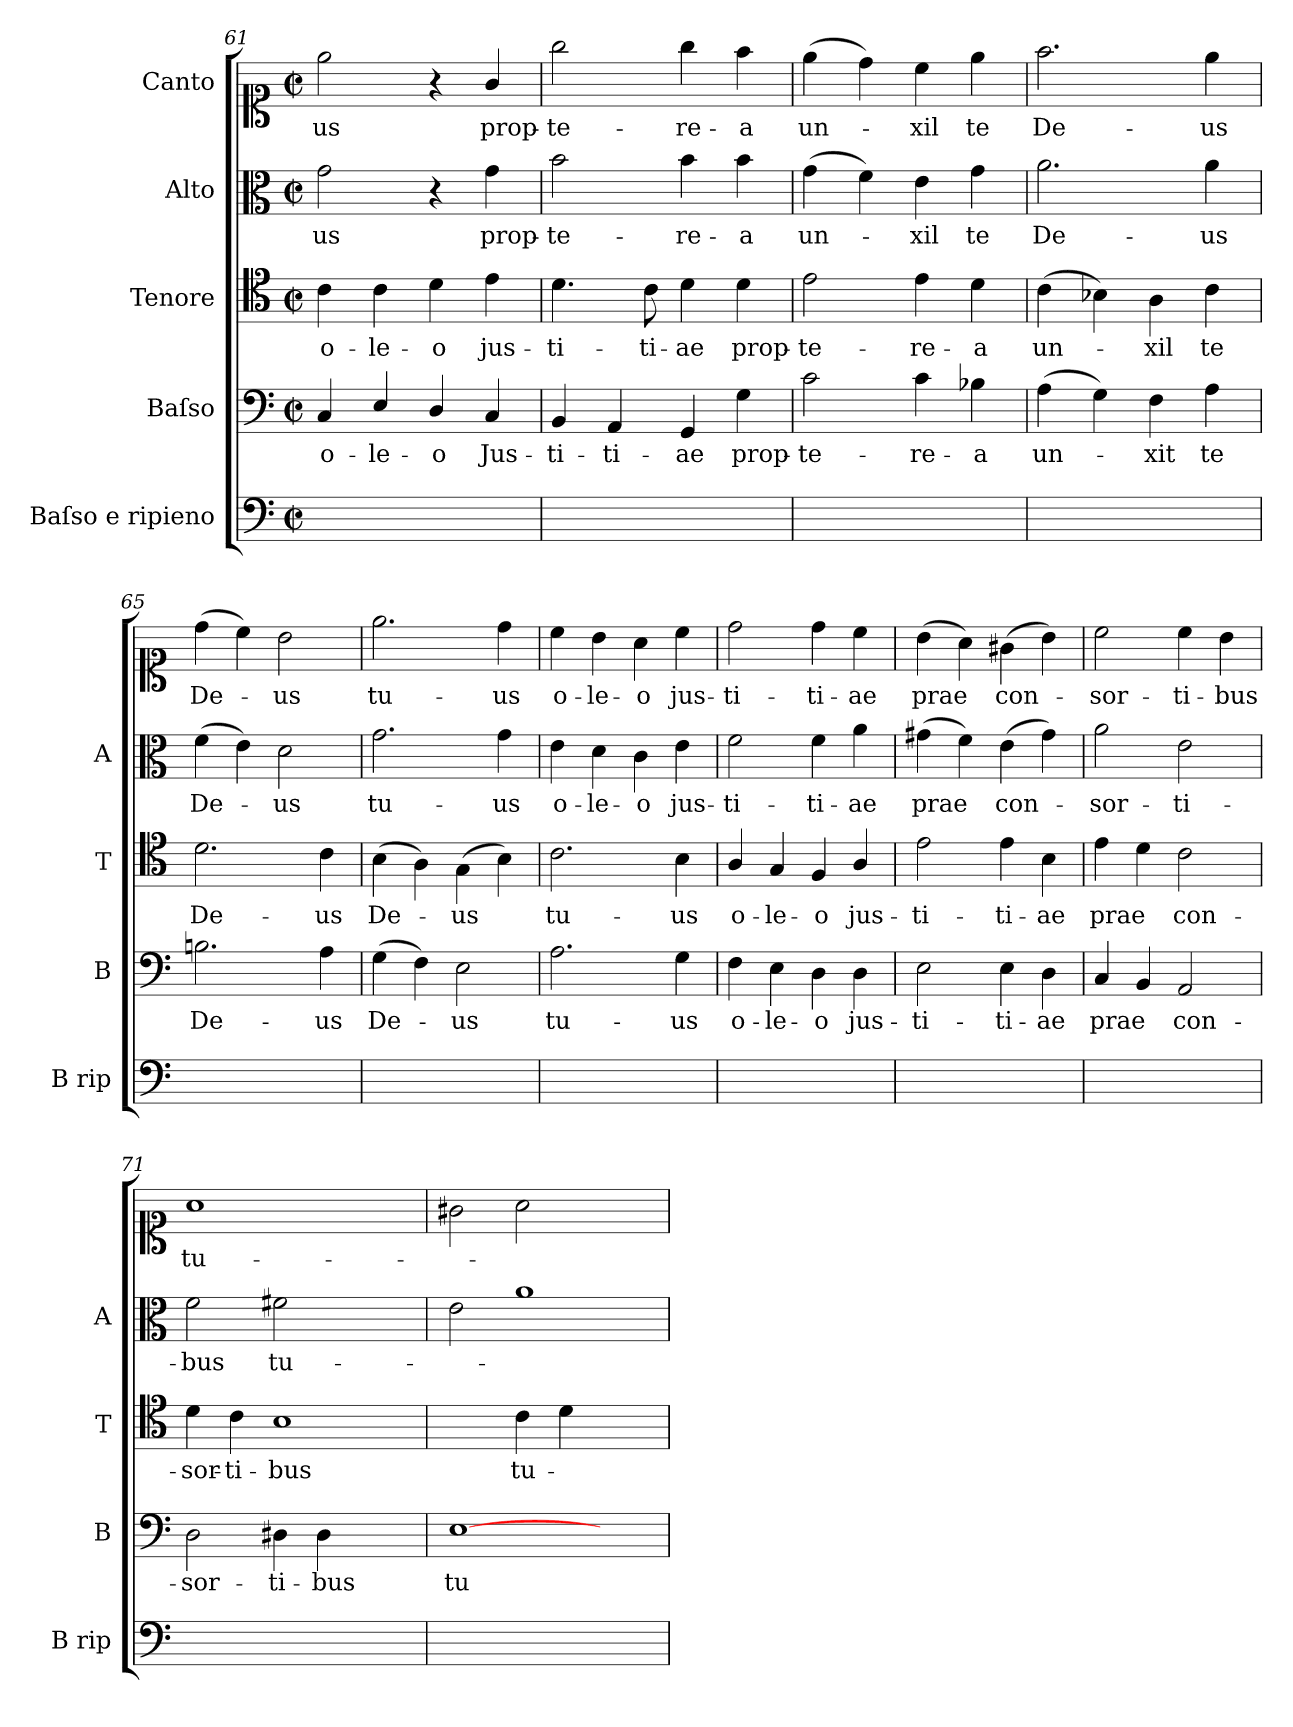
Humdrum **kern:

**kern	**kern	**text	**kern	**text	**kern	**text	**kern	**text
*part5	*part4	*part4	*part3	*part3	*part2	*part2	*part1	*part1
*staff5	*staff4	*staff4	*staff3	*staff3	*staff2	*staff2	*staff1	*staff1
*I"Baſso e ripieno	*I"Baſso	*	*I"Tenore	*	*I"Alto	*	*I"Canto	*
*I'B rip	*I'B	*	*I'T	*	*I'A	*	*	*
*clefF4	*clefF4	*	*clefC4	*	*clefC3	*	*clefC1	*
*k[]	*k[]	*	*k[]	*	*k[]	*	*k[]	*
*M2/2	*M2/2	*	*M2/2	*	*M2/2	*	*M2/2	*
*met(c|)	*met(c|)	*	*met(c|)	*	*met(c|)	*	*met(c|)	*
=61	=61	=61	=61	=61	=61	=61	=61	=61
1ryy	4C/	o-	4c\	o-	2g\	-us	2ee\	-us
.	4E/	-le-	4c\	-le-	.	.	.	.
.	4D/	-o	4d\	-o	4r	.	4r	.
.	4C/	Jus-	4e\	jus-	4g\	prop-	4g/	prop-
=62	=62	=62	=62	=62	=62	=62	=62	=62
1ryy	4BB/	-ti-	4.d\	-ti-	2b\	-te-	2gg\	-te-
.	4AA/	-ti-	.	.	.	.	.	.
.	.	.	8c\	-ti-	.	.	.	.
.	4GG/	-ae	4d\	-ae	4b\	-re-	4gg\	-re-
.	4G\	prop-	4d\	prop-	4b\	-a	4ff\	-a
=63	=63	=63	=63	=63	=63	=63	=63	=63
1ryy	2c\	-te-	2e\	-te-	(4g\	un-	(4ee\	un-
.	.	.	.	.	4f\)	.	4dd\)	.
.	4c\	-re-	4e\	-re-	4e\	-xil	4cc\	-xil
.	4B-X\	-a	4d\	-a	4g\	te	4ee\	te
=64	=64	=64	=64	=64	=64	=64	=64	=64
1ryy	(4A\	un-	(4c\	un-	2.a\	De-	2.ff\	De-
.	4G\)	.	4B-X\)	.	.	.	.	.
.	4F\	-xit	4A\	-xil	.	.	.	.
.	4A\	te	4c\	te	4a\	-us	4ee\	-us
=65	=65	=65	=65	=65	=65	=65	=65	=65
1ryy	2.Bn\	De-	2.d\	De-	(4f\	De-	(4dd\	De-
.	.	.	.	.	4e\)	.	4cc\)	.
.	.	.	.	.	2d\	-us	2b\	-us
.	4A\	-us	4c\	-us	.	.	.	.
=66	=66	=66	=66	=66	=66	=66	=66	=66
1ryy	(4G\	De-	(4B\	De-	2.g\	tu-	2.ee\	tu-
.	4F\)	.	4A\)	.	.	.	.	.
.	2E\	-us	(4G\	-us	.	.	.	.
.	.	.	4B\)	.	4g\	-us	4dd\	-us
=67	=67	=67	=67	=67	=67	=67	=67	=67
1ryy	2.A\	tu-	2.c\	tu-	4e\	o-	4cc\	o-
.	.	.	.	.	4d\	-le-	4b\	-le-
.	.	.	.	.	4c\	-o	4a\	-o
.	4G\	-us	4B\	-us	4e\	jus-	4cc\	jus-
=68	=68	=68	=68	=68	=68	=68	=68	=68
1ryy	4F\	o-	4A/	o-	2f\	-ti-	2dd\	-ti-
.	4E\	-le-	4G/	-le-	.	.	.	.
.	4D\	-o	4F/	-o	4f\	-ti-	4dd\	-ti-
.	4D\	jus-	4A/	jus-	4a\	-ae	4cc\	-ae
=69	=69	=69	=69	=69	=69	=69	=69	=69
1ryy	2E\	-ti-	2e\	-ti-	(4g#X\	prae	(4b\	prae
.	.	.	.	.	4f\)	.	4a\)	.
.	4E\	-ti-	4e\	-ti-	(4e\	con-	(4g#X\	con-
.	4D\	-ae	4B\	-ae	4g#\)	.	4b\)	.
=70	=70	=70	=70	=70	=70	=70	=70	=70
1ryy	4C/	prae	4e\	prae	2a\	-sor-	2cc\	-sor-
.	4BB/	.	4d\	.	.	.	.	.
.	2AA/	con-	2c\	con-	2e\	-ti-	4cc\	-ti-
.	.	.	.	.	.	.	4b\	-bus
=71	=71	=71	=71	=71	=71	=71	=71	=71
1ryy	2D\	-sor-	4d\	-sor-	2f\	-bus	1a\	tu-
.	.	.	4c\	-ti-	.	.	.	.
.	4D#X\	-ti-	1B\	-bus	2f#X\	tu-	.	.
.	4D#\	-bus	.	.	.	.	.	.
2ryy	2ryy	.	.	.	2ryy	.	2ryy	.
=72	=72	=72	=72	=72	=72	=72	=72	=72
1ryy	[1E\	tu-	2ryy	.	2e\	.	2g#X\	.
.	.	.	4c\	tu-	1a\	.	2a\	.
.	.	.	4d\	.	.	.	.	.
2ryy	2ryy	.	2ryy	.	.	.	2ryy	.
=	=	=	=	=	=	=	=	=
*-	*-	*-	*-	*-	*-	*-	*-	*-
